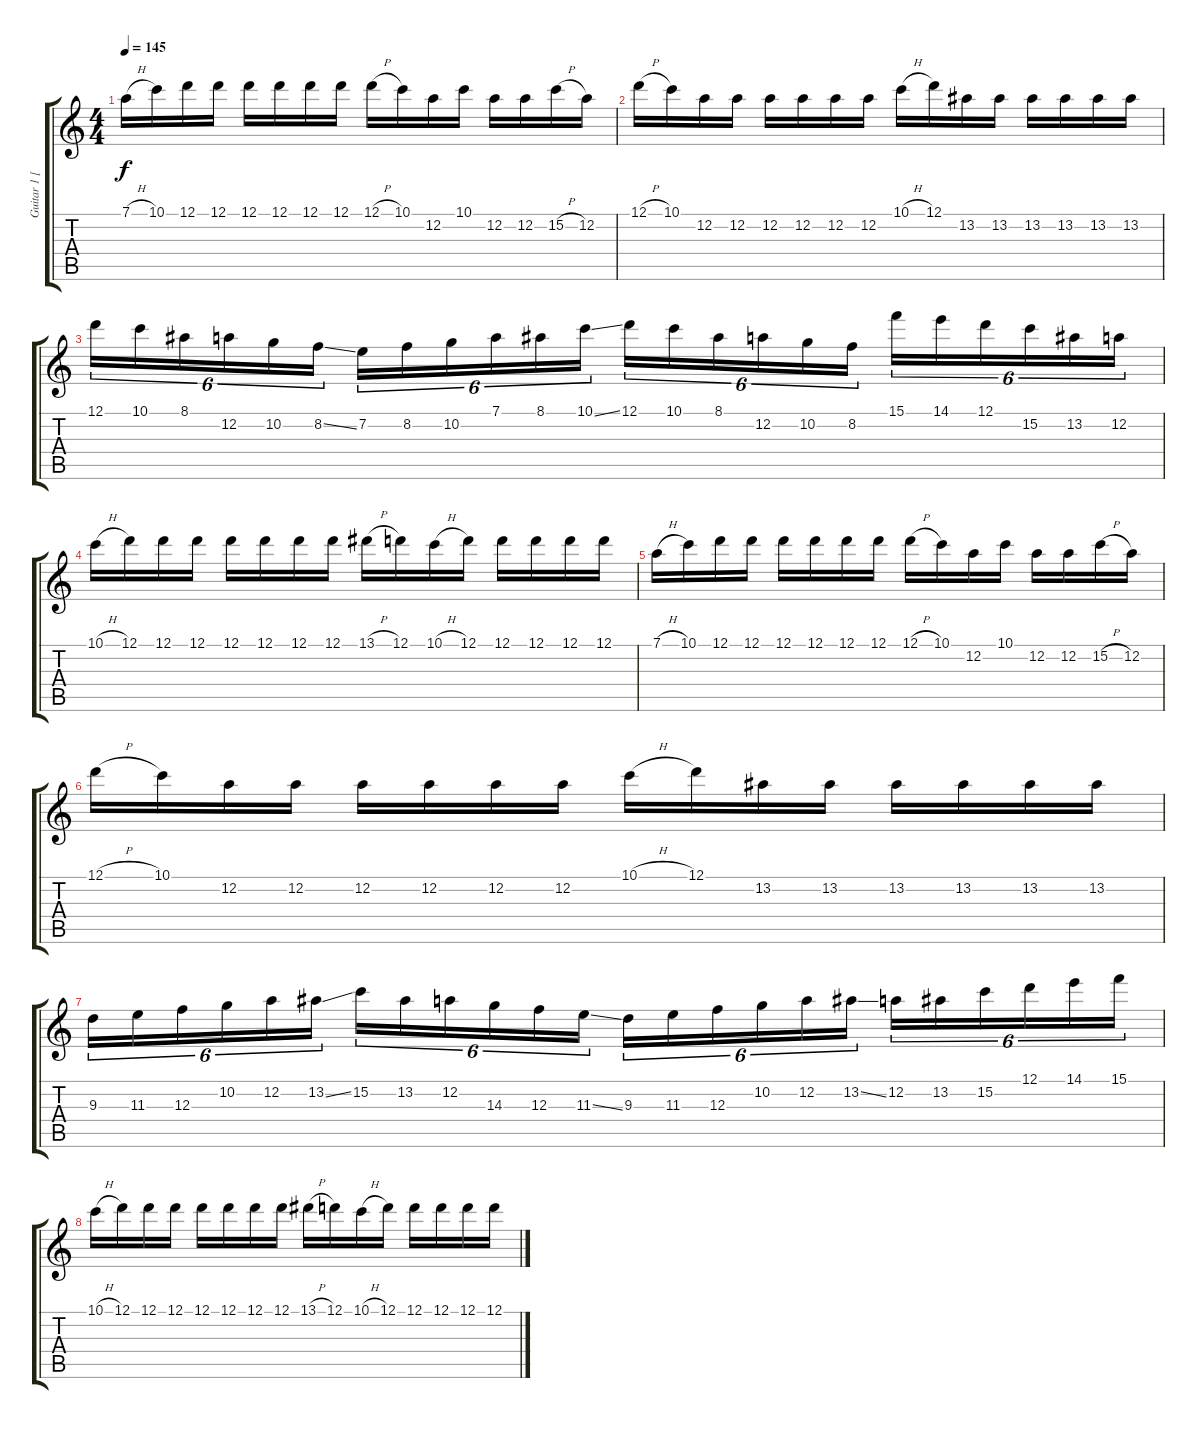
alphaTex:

\track ("Guitar 1 [Lead]" "Guitar 1 [") {instrument overdrivenguitar}
\staff {score tabs}
\tuning (D4 A3 F3 C3 G2 D2) {hide}
\ts (4 4)
\tempo 145
\clef g2
\ks c
7.1{h}.16{dy f} 10.1.16 12.1.16 12.1.16 12.1.16 12.1.16 12.1.16 12.1.16 12.1{h}.16 10.1.16 12.2.16 10.1.16 12.2.16 12.2.16 15.2{h}.16 12.2.16 |
12.1{h}.16 10.1.16 12.2.16 12.2.16 12.2.16 12.2.16 12.2.16 12.2.16 10.1{h}.16 12.1.16 13.2.16 13.2.16 13.2.16 13.2.16 13.2.16 13.2.16 |
12.1.16{tu (6 4)} 10.1.16{tu (6 4)} 8.1.16{tu (6 4)} 12.2.16{tu (6 4)} 10.2.16{tu (6 4)} 8.2{ss}.16{tu (6 4)} 7.2.16{tu (6 4)} 8.2.16{tu (6 4)} 10.2.16{tu (6 4)} 7.1.16{tu (6 4)} 8.1.16{tu (6 4)} 10.1{ss}.16{tu (6 4)} 12.1.16{tu (6 4)} 10.1.16{tu (6 4)} 8.1.16{tu (6 4)} 12.2.16{tu (6 4)} 10.2.16{tu (6 4)} 8.2.16{tu (6 4)} 15.1.16{tu (6 4)} 14.1.16{tu (6 4)} 12.1.16{tu (6 4)} 15.2.16{tu (6 4)} 13.2.16{tu (6 4)} 12.2.16{tu (6 4)} |
10.1{h}.16 12.1.16 12.1.16 12.1.16 12.1.16 12.1.16 12.1.16 12.1.16 13.1{h}.16 12.1.16 10.1{h}.16 12.1.16 12.1.16 12.1.16 12.1.16 12.1.16 |
7.1{h}.16 10.1.16 12.1.16 12.1.16 12.1.16 12.1.16 12.1.16 12.1.16 12.1{h}.16 10.1.16 12.2.16 10.1.16 12.2.16 12.2.16 15.2{h}.16 12.2.16 |
12.1{h}.16 10.1.16 12.2.16 12.2.16 12.2.16 12.2.16 12.2.16 12.2.16 10.1{h}.16 12.1.16 13.2.16 13.2.16 13.2.16 13.2.16 13.2.16 13.2.16 |
9.3.16{tu (6 4)} 11.3.16{tu (6 4)} 12.3.16{tu (6 4)} 10.2.16{tu (6 4)} 12.2.16{tu (6 4)} 13.2{ss}.16{tu (6 4)} 15.2.16{tu (6 4)} 13.2.16{tu (6 4)} 12.2.16{tu (6 4)} 14.3.16{tu (6 4)} 12.3.16{tu (6 4)} 11.3{ss}.16{tu (6 4)} 9.3.16{tu (6 4)} 11.3.16{tu (6 4)} 12.3.16{tu (6 4)} 10.2.16{tu (6 4)} 12.2.16{tu (6 4)} 13.2{ss}.16{tu (6 4)} 12.2.16{tu (6 4)} 13.2.16{tu (6 4)} 15.2.16{tu (6 4)} 12.1.16{tu (6 4)} 14.1.16{tu (6 4)} 15.1.16{tu (6 4)} |
10.1{h}.16 12.1.16 12.1.16 12.1.16 12.1.16 12.1.16 12.1.16 12.1.16 13.1{h}.16 12.1.16 10.1{h}.16 12.1.16 12.1.16 12.1.16 12.1.16 12.1.16
